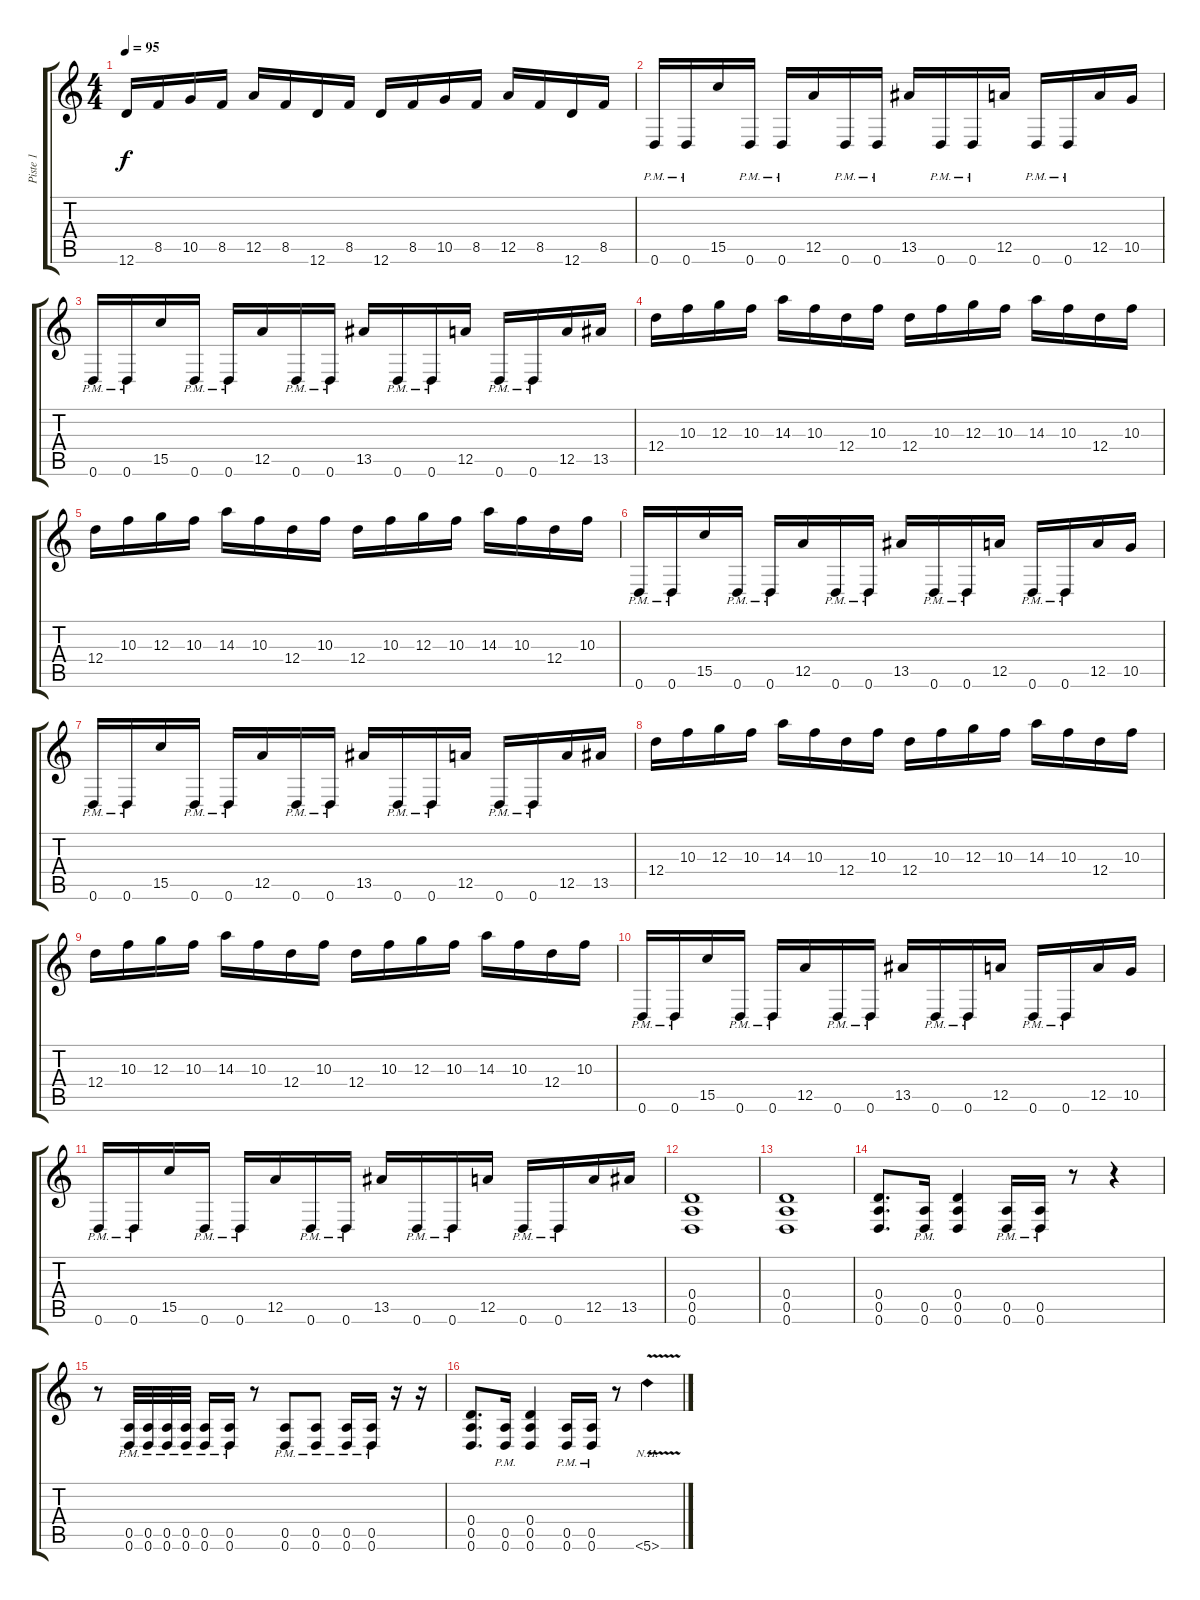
\track ("Piste 1" "Piste 1") {instrument distortionguitar}
\staff {score tabs}
\tuning (E4 B3 G3 D3 A2 D2) {hide}
\ts (4 4)
\tempo 95
\clef g2
\ks c
12.6.16{dy f} 8.5.16 10.5.16 8.5.16 12.5.16 8.5.16 12.6.16 8.5.16 12.6.16 8.5.16 10.5.16 8.5.16 12.5.16 8.5.16 12.6.16 8.5.16 |
0.6{pm}.16 0.6{pm}.16 15.5.16 0.6{pm}.16 0.6{pm}.16 12.5.16 0.6{pm}.16 0.6{pm}.16 13.5.16 0.6{pm}.16 0.6{pm}.16 12.5.16 0.6{pm}.16 0.6{pm}.16 12.5.16 10.5.16 |
0.6{pm}.16 0.6{pm}.16 15.5.16 0.6{pm}.16 0.6{pm}.16 12.5.16 0.6{pm}.16 0.6{pm}.16 13.5.16 0.6{pm}.16 0.6{pm}.16 12.5.16 0.6{pm}.16 0.6{pm}.16 12.5.16 13.5.16 |
12.4.16 10.3.16 12.3.16 10.3.16 14.3.16 10.3.16 12.4.16 10.3.16 12.4.16 10.3.16 12.3.16 10.3.16 14.3.16 10.3.16 12.4.16 10.3.16 |
12.4.16 10.3.16 12.3.16 10.3.16 14.3.16 10.3.16 12.4.16 10.3.16 12.4.16 10.3.16 12.3.16 10.3.16 14.3.16 10.3.16 12.4.16 10.3.16 |
0.6{pm}.16 0.6{pm}.16 15.5.16 0.6{pm}.16 0.6{pm}.16 12.5.16 0.6{pm}.16 0.6{pm}.16 13.5.16 0.6{pm}.16 0.6{pm}.16 12.5.16 0.6{pm}.16 0.6{pm}.16 12.5.16 10.5.16 |
0.6{pm}.16 0.6{pm}.16 15.5.16 0.6{pm}.16 0.6{pm}.16 12.5.16 0.6{pm}.16 0.6{pm}.16 13.5.16 0.6{pm}.16 0.6{pm}.16 12.5.16 0.6{pm}.16 0.6{pm}.16 12.5.16 13.5.16 |
12.4.16 10.3.16 12.3.16 10.3.16 14.3.16 10.3.16 12.4.16 10.3.16 12.4.16 10.3.16 12.3.16 10.3.16 14.3.16 10.3.16 12.4.16 10.3.16 |
12.4.16 10.3.16 12.3.16 10.3.16 14.3.16 10.3.16 12.4.16 10.3.16 12.4.16 10.3.16 12.3.16 10.3.16 14.3.16 10.3.16 12.4.16 10.3.16 |
0.6{pm}.16 0.6{pm}.16 15.5.16 0.6{pm}.16 0.6{pm}.16 12.5.16 0.6{pm}.16 0.6{pm}.16 13.5.16 0.6{pm}.16 0.6{pm}.16 12.5.16 0.6{pm}.16 0.6{pm}.16 12.5.16 10.5.16 |
0.6{pm}.16 0.6{pm}.16 15.5.16 0.6{pm}.16 0.6{pm}.16 12.5.16 0.6{pm}.16 0.6{pm}.16 13.5.16 0.6{pm}.16 0.6{pm}.16 12.5.16 0.6{pm}.16 0.6{pm}.16 12.5.16 13.5.16 |
(0.4 0.5 0.6).1 |
(0.4 0.5 0.6).1 |
(0.4 0.5 0.6).8{d} (0.5{pm} 0.6).16 (0.4 0.5 0.6).4 (0.5 0.6{pm}).16 (0.5 0.6{pm}).16 r.8 r.4 |
r.8 (0.5{pm} 0.6{pm}).32 (0.5{pm} 0.6{pm}).32 (0.5{pm} 0.6{pm}).32 (0.5{pm} 0.6{pm}).32 (0.5{pm} 0.6{pm}).16 (0.5{pm} 0.6{pm}).16 r.8 (0.5{pm} 0.6{pm}).8 (0.5{pm} 0.6{pm}).8 (0.5{pm} 0.6{pm}).16 (0.5{pm} 0.6{pm}).16 r.16 r.16 |
(0.4 0.5 0.6).8{d} (0.5{pm} 0.6).16 (0.4 0.5 0.6).4 (0.5 0.6{pm}).16 (0.5 0.6{pm}).16 r.8 5.6{nh v}.4
